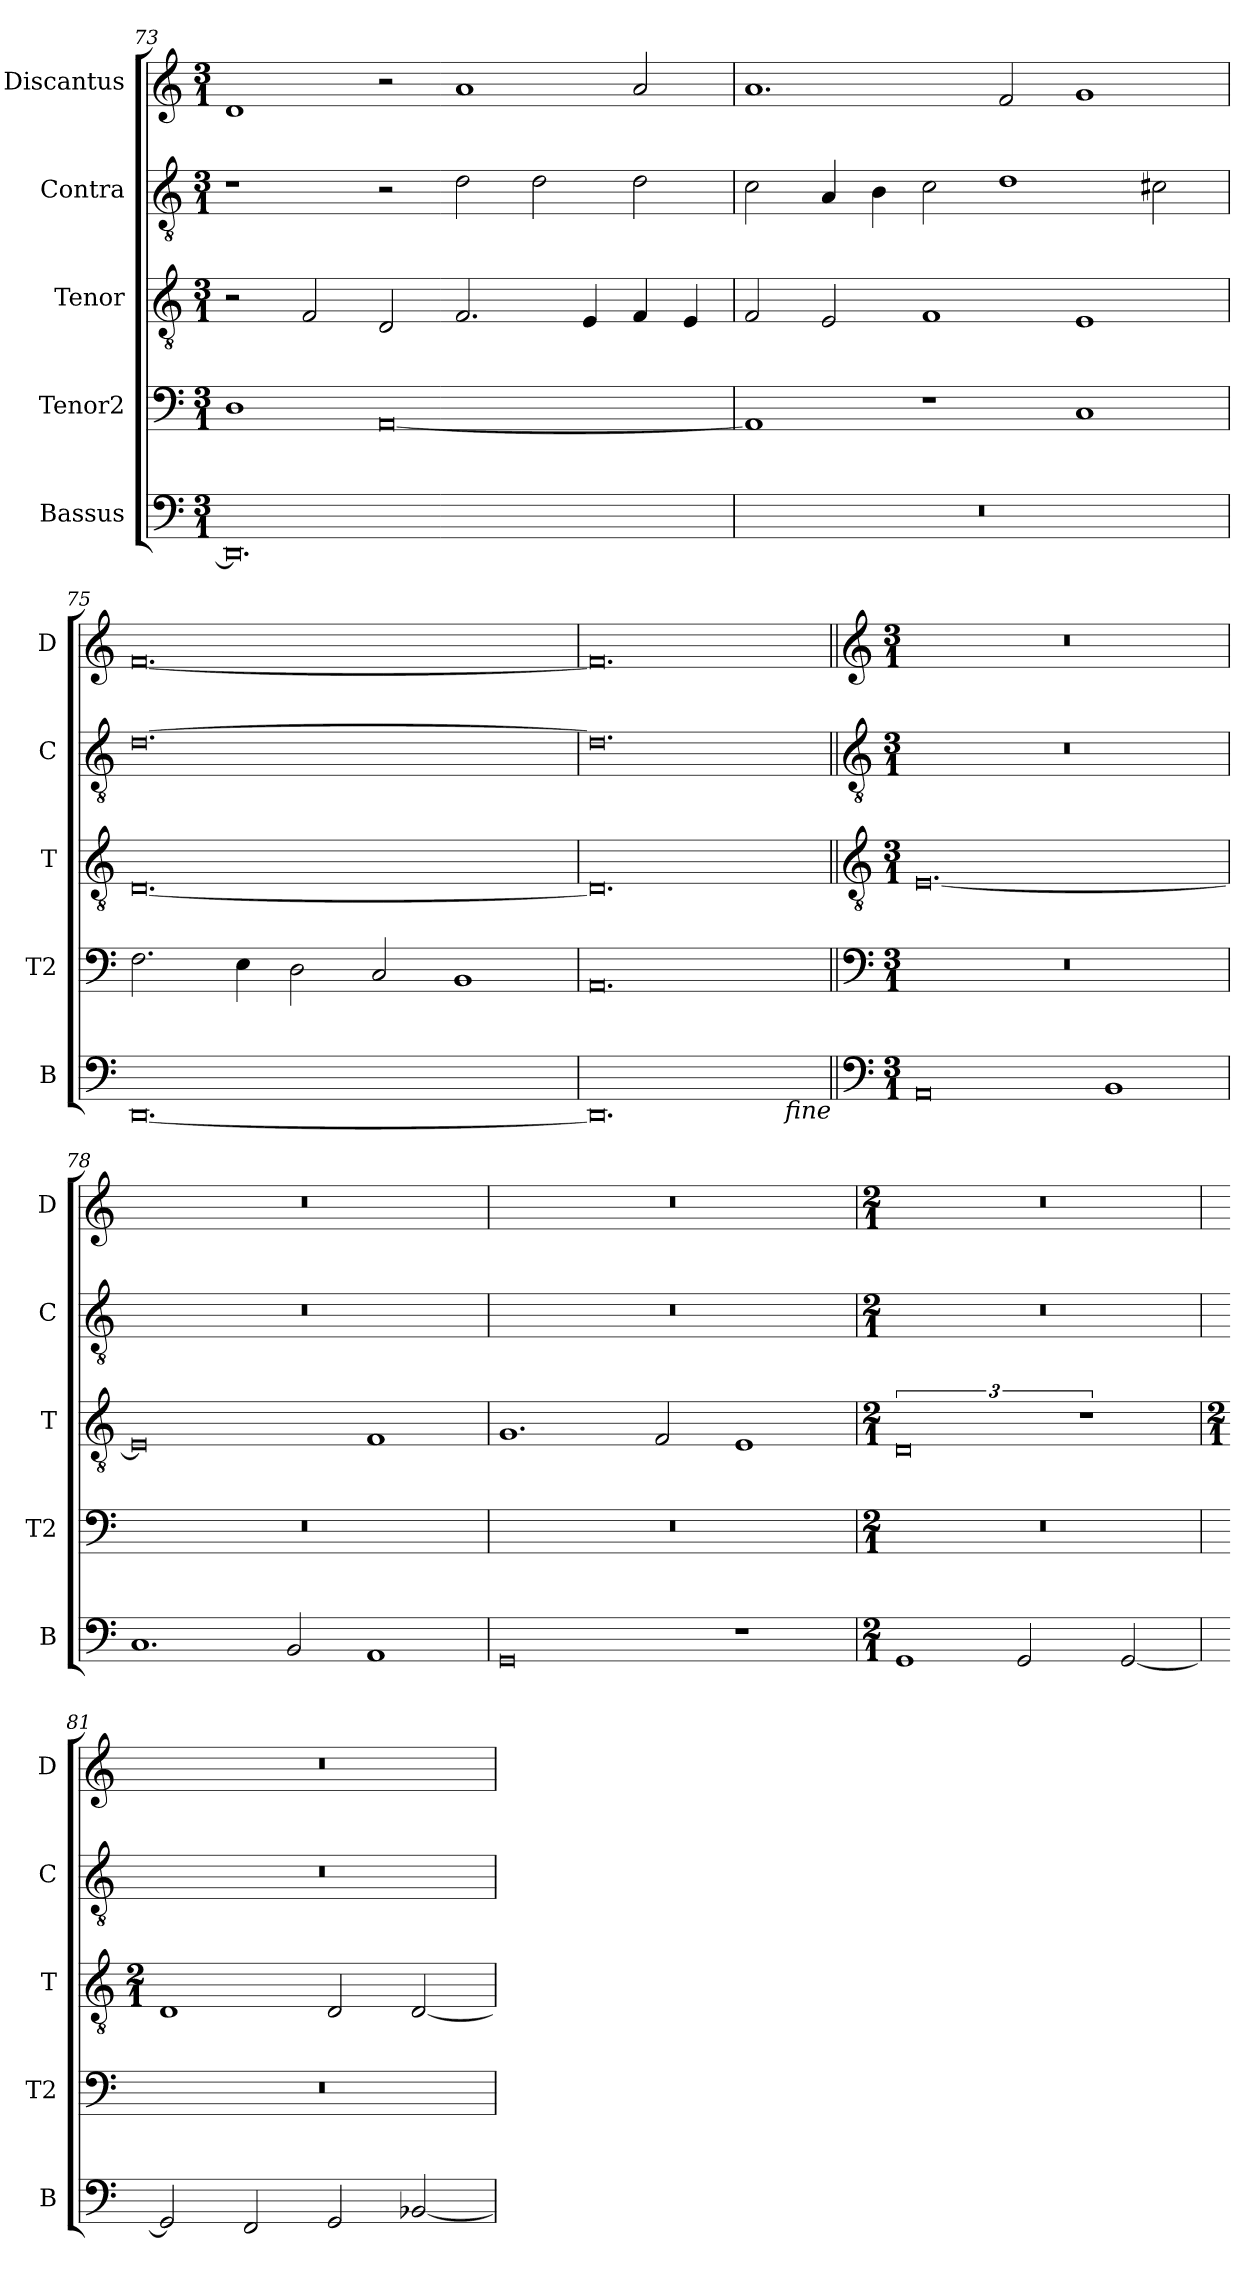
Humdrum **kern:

**kern	**kern	**kern	**kern	**kern
*part5	*part4	*part3	*part2	*part1
*staff5	*staff4	*staff3	*staff2	*staff1
*I"Bassus	*I"Tenor2	*I"Tenor	*I"Contra	*I"Discantus
*I'B	*I'T2	*I'T	*I'C	*I'D
*clefF4	*clefF4	*clefGv2	*clefGv2	*clefG2
*k[]	*k[]	*k[]	*k[]	*k[]
*M3/1	*M3/1	*M3/1	*M3/1	*M3/1
=73	=73	=73	=73	=73
0.DD]	1D	2r	1r	1d
.	.	2F/	.	.
.	[0AA	2D/	2r	2r
.	.	2.F/	2d\	1a
.	.	.	2d\	.
.	.	4E/	.	.
.	.	4F/	2d\	2a/
.	.	4E/	.	.
=74	=74	=74	=74	=74
0.r	1AA]	2F/	2c\	1.a
.	.	2E/	4A/	.
.	.	.	4B\	.
.	1r	1F	2c\	.
.	.	.	1d	2f/
.	1C	1E	.	1g
.	.	.	2c#X\	.
=75	=75	=75	=75	=75
[0.DD	2.F\	[0.D	[0.d	[0.f
.	4E\	.	.	.
.	2D\	.	.	.
.	2C/	.	.	.
.	1BB	.	.	.
=76	=76	=76	=76	=76
0.DD]	0.AA	0.D]	0.d]	0.f]
!LO:TX:b:i:rj:t=fine	!	!	!	!
!!LO:LB:g=z
=77||	=77||	=77||	=77||	=77||
*clefF4	*clefF4	*clefGv2	*clefGv2	*clefG2
*k[]	*k[]	*k[]	*k[]	*k[]
*M3/1	*M3/1	*M3/1	*M3/1	*M3/1
0AA	0.r	[0.E	0.r	0.r
1BB	.	.	.	.
=78	=78	=78	=78	=78
1.C	0.r	0E]	0.r	0.r
2BB/	.	.	.	.
1AA	.	1F	.	.
=79	=79	=79	=79	=79
0GG	0.r	1.G	0.r	0.r
.	.	2F/	.	.
1r	.	1E	.	.
=80	=80	=80	=80	=80
*M2/1	*M2/1	*M2/1	*M2/1	*M2/1
1GG	0r	3%4D	0r	0r
2GG/	.	.	.	.
.	.	3%2r	.	.
[2GG/	.	.	.	.
=81	=81	=81	=81	=81
*	*	*M2/1	*	*
2GG/]	0r	1D	0r	0r
2FF/	.	.	.	.
2GG/	.	2D/	.	.
[2BB-X/	.	[2D/	.	.
=	=	=	=	=
*-	*-	*-	*-	*-
